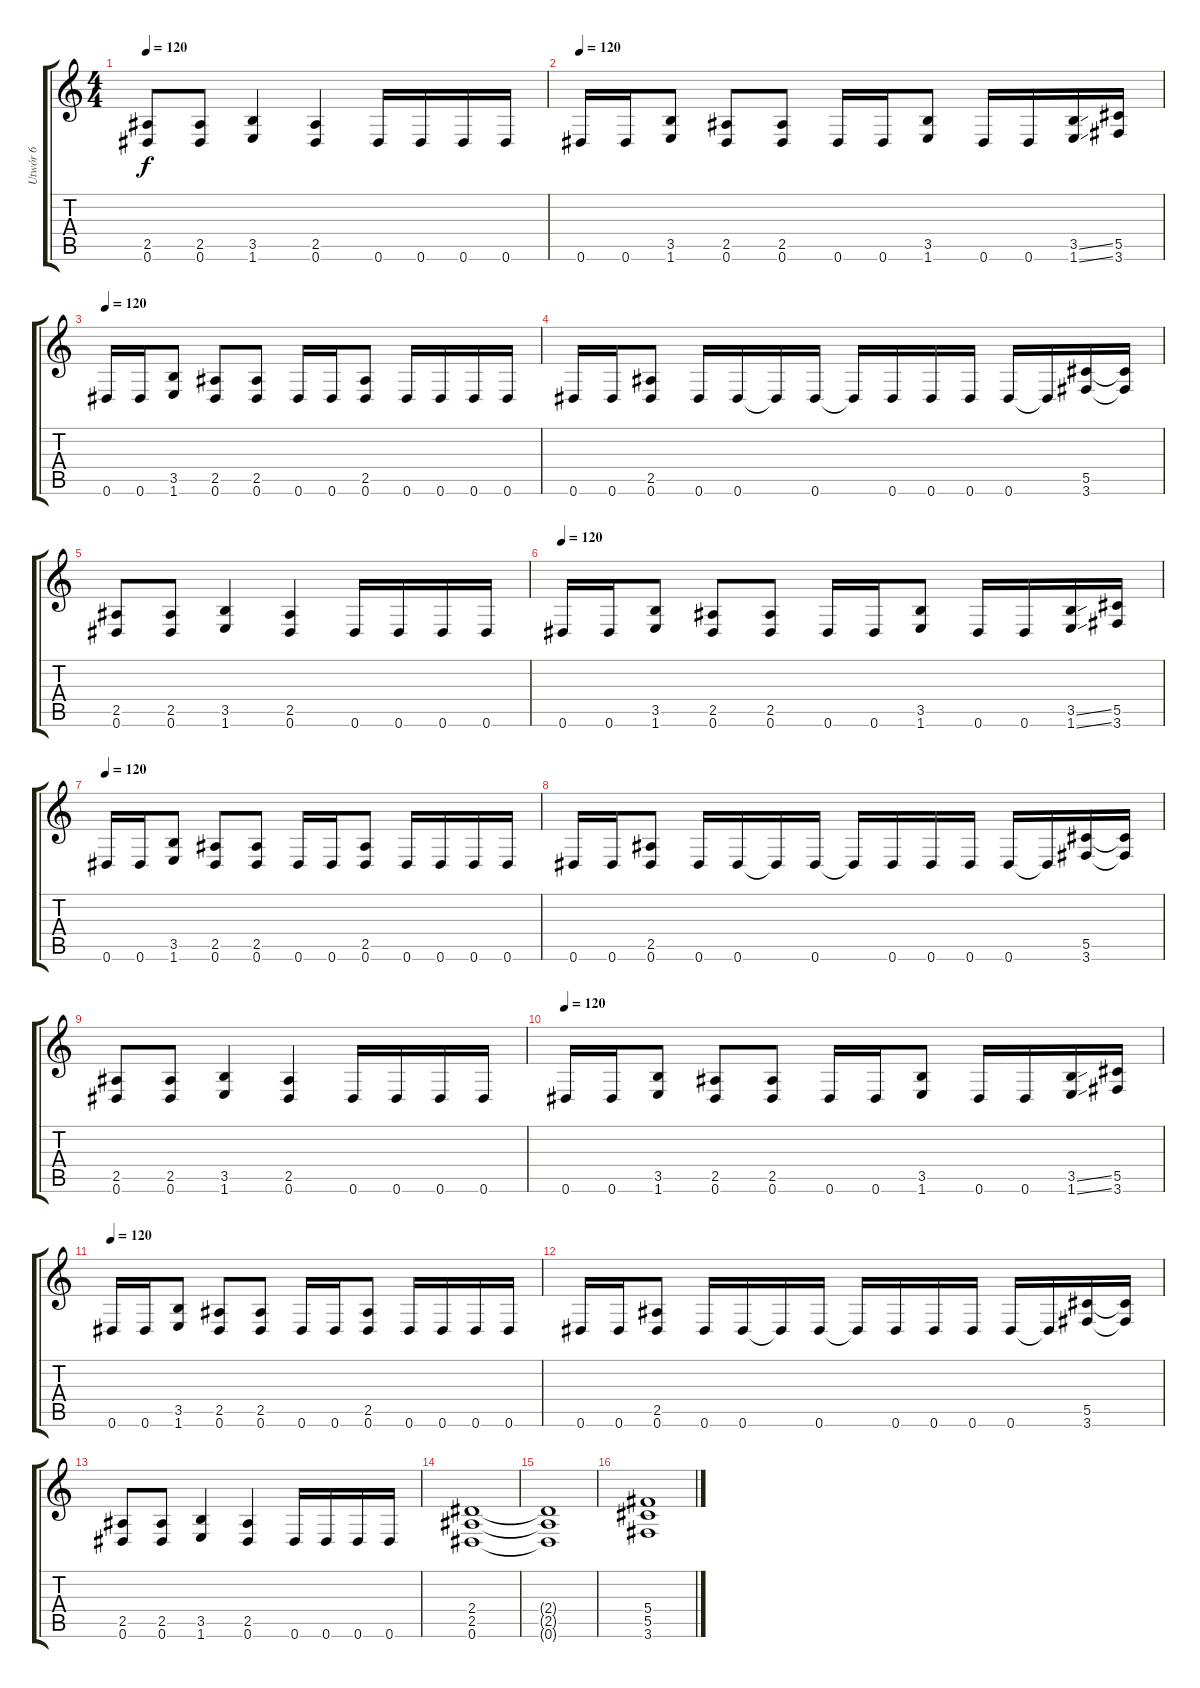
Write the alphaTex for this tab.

\track ("Utwór 6" "Utwór 6") {instrument distortionguitar}
\staff {score tabs}
\tuning (Eb4 Bb3 Gb3 Db3 Ab2 Eb2) {hide}
\ts (4 4)
\tempo 120
\clef g2
\ks c
(2.5 0.6).8{dy f} (2.5 0.6).8 (3.5 1.6).4 (2.5 0.6).4 0.6.16 0.6.16 0.6.16 0.6.16 |
\tempo 120
0.6.16 0.6.16 (3.5 1.6).8 (2.5 0.6).8 (2.5 0.6).8 0.6.16 0.6.16 (3.5 1.6).8 0.6.16 0.6.16 (3.5{ss} 1.6{ss}).16 (5.5 3.6).16 |
\tempo 120
0.6.16 0.6.16 (3.5 1.6).8 (2.5 0.6).8 (2.5 0.6).8 0.6.16 0.6.16 (2.5 0.6).8 0.6.16 0.6.16 0.6.16 0.6.16 |
0.6.16 0.6.16 (2.5 0.6).8 0.6.16 0.6.16 0.6{t}.16 0.6.16 0.6{t}.16 0.6.16 0.6.16 0.6.16 0.6.16 0.6{t}.16 (5.5 3.6).16 (5.5{t} 3.6{t}).16 |
(2.5 0.6).8 (2.5 0.6).8 (3.5 1.6).4 (2.5 0.6).4 0.6.16 0.6.16 0.6.16 0.6.16 |
\tempo 120
0.6.16 0.6.16 (3.5 1.6).8 (2.5 0.6).8 (2.5 0.6).8 0.6.16 0.6.16 (3.5 1.6).8 0.6.16 0.6.16 (3.5{ss} 1.6{ss}).16 (5.5 3.6).16 |
\tempo 120
0.6.16 0.6.16 (3.5 1.6).8 (2.5 0.6).8 (2.5 0.6).8 0.6.16 0.6.16 (2.5 0.6).8 0.6.16 0.6.16 0.6.16 0.6.16 |
0.6.16 0.6.16 (2.5 0.6).8 0.6.16 0.6.16 0.6{t}.16 0.6.16 0.6{t}.16 0.6.16 0.6.16 0.6.16 0.6.16 0.6{t}.16 (5.5 3.6).16 (5.5{t} 3.6{t}).16 |
(2.5 0.6).8 (2.5 0.6).8 (3.5 1.6).4 (2.5 0.6).4 0.6.16 0.6.16 0.6.16 0.6.16 |
\tempo 120
0.6.16 0.6.16 (3.5 1.6).8 (2.5 0.6).8 (2.5 0.6).8 0.6.16 0.6.16 (3.5 1.6).8 0.6.16 0.6.16 (3.5{ss} 1.6{ss}).16 (5.5 3.6).16 |
\tempo 120
0.6.16 0.6.16 (3.5 1.6).8 (2.5 0.6).8 (2.5 0.6).8 0.6.16 0.6.16 (2.5 0.6).8 0.6.16 0.6.16 0.6.16 0.6.16 |
0.6.16 0.6.16 (2.5 0.6).8 0.6.16 0.6.16 0.6{t}.16 0.6.16 0.6{t}.16 0.6.16 0.6.16 0.6.16 0.6.16 0.6{t}.16 (5.5 3.6).16 (5.5{t} 3.6{t}).16 |
(2.5 0.6).8 (2.5 0.6).8 (3.5 1.6).4 (2.5 0.6).4 0.6.16 0.6.16 0.6.16 0.6.16 |
(2.4 2.5 0.6).1 |
(2.4{t} 2.5{t} 0.6{t}).1 |
(5.4 5.5 3.6).1
